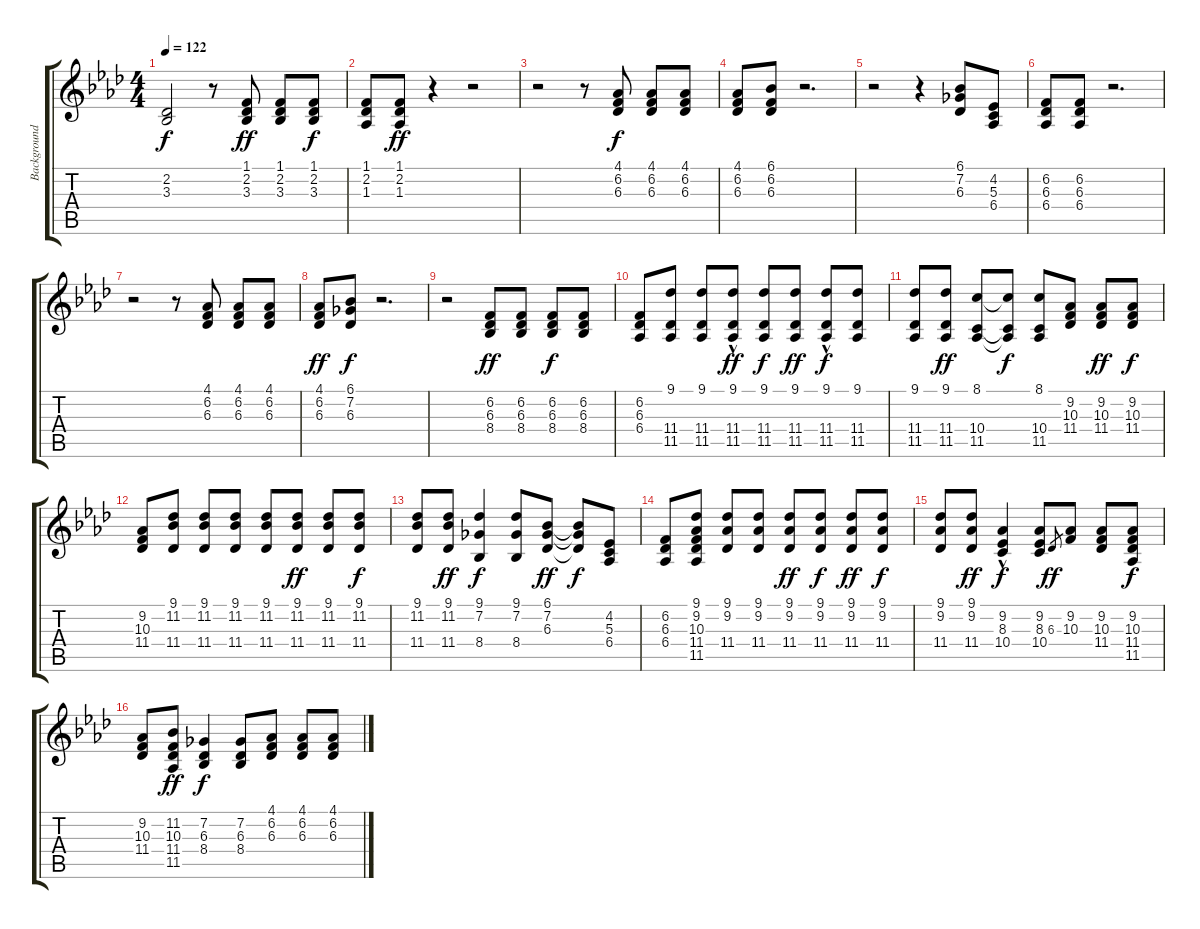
\track ("Background Vocals" "Background") {instrument voiceoohs}
\staff {score tabs}
\tuning (E4 B3 G3 D3 A2 E2) {hide}
\ts (4 4)
\tempo 122
\clef g2
\ks ab
(2.2{t} 3.3{t}).2{dy f} r.8 (1.1 2.2 3.3).8{dy ff} (1.1 2.2 3.3).8 (1.1 2.2 3.3).8{dy f} |
(1.1 2.2 1.3).8 (1.1 2.2 1.3).8{dy ff} r.4 r.2 |
r.2 r.8 (4.1 6.2 6.3).8{dy f} (4.1 6.2 6.3).8 (4.1 6.2 6.3).8 |
(4.1 6.2 6.3).8 (6.1 6.2 6.3).8 r.2{d} |
r.2 r.4 (6.1 7.2 6.3).8 (4.2 5.3 6.4).8 |
(6.2 6.3 6.4).8 (6.2 6.3 6.4).8 r.2{d} |
r.2 r.8 (4.1 6.2 6.3).8 (4.1 6.2 6.3).8 (4.1 6.2 6.3).8 |
(4.1 6.2 6.3).8{dy ff} (6.1 7.2 6.3).8{dy f} r.2{d} |
r.2 (6.2 6.3 8.4).8{dy ff} (6.2 6.3 8.4).8 (6.2 6.3 8.4).8{dy f} (6.2 6.3 8.4).8 |
(6.2 6.3 6.4).8 (9.1 11.4 11.5).8 (9.1 11.4 11.5).8 (9.1{hac} 11.4 11.5).8{dy ff} (9.1 11.4 11.5).8{dy f} (9.1 11.4 11.5).8{dy ff} (9.1{hac} 11.4 11.5).8{dy f} (9.1 11.4 11.5).8 |
(9.1 11.4 11.5).8 (9.1 11.4 11.5).8{dy ff} (8.1 10.4 11.5).8 (8.1{t} 10.4{t} 11.5{t}).8{dy f} (8.1 10.4 11.5).8 (9.2 10.3 11.4).8 (9.2 10.3 11.4).8{dy ff} (9.2 10.3 11.4).8{dy f} |
(9.2 10.3 11.4).8 (9.1 11.2 11.4).8 (9.1 11.2 11.4).8 (9.1 11.2 11.4).8 (9.1 11.2 11.4).8 (9.1 11.2 11.4).8{dy ff} (9.1 11.2 11.4).8 (9.1 11.2 11.4).8{dy f} |
(9.1 11.2 11.4).8 (9.1 11.2 11.4).8{dy ff} (9.1 7.2 8.4).4{dy f} (9.1 7.2 8.4).8 (6.1 7.2 6.3).8{dy ff} (6.1{t} 7.2{t} 6.3{t}).8{dy f} (4.2 5.3 6.4).8 |
(6.2 6.3 6.4).8 (9.1 9.2 10.3 11.4 11.5).8 (9.1 9.2 11.4).8 (9.1 9.2 11.4).8 (9.1 9.2 11.4).8{dy ff} (9.1 9.2 11.4).8{dy f} (9.1 9.2 11.4).8{dy ff} (9.1 9.2 11.4).8{dy f} |
(9.1 9.2 11.4).8 (9.1 9.2 11.4).8{dy ff} (9.2 8.3{hac} 10.4).4{dy f} (9.2 8.3 10.4).8 6.3.8{gr dy ff} (9.2 10.3).8 (9.2 10.3 11.4).8 (9.2 10.3 11.4 11.5).8{dy f} |
(9.2 10.3 11.4).8 (11.2 10.3 11.4 11.5).8{dy ff} (7.2 6.3 8.4).4{dy f} (7.2 6.3 8.4).8 (4.1 6.2 6.3).8 (4.1 6.2 6.3).8 (4.1 6.2 6.3).8
